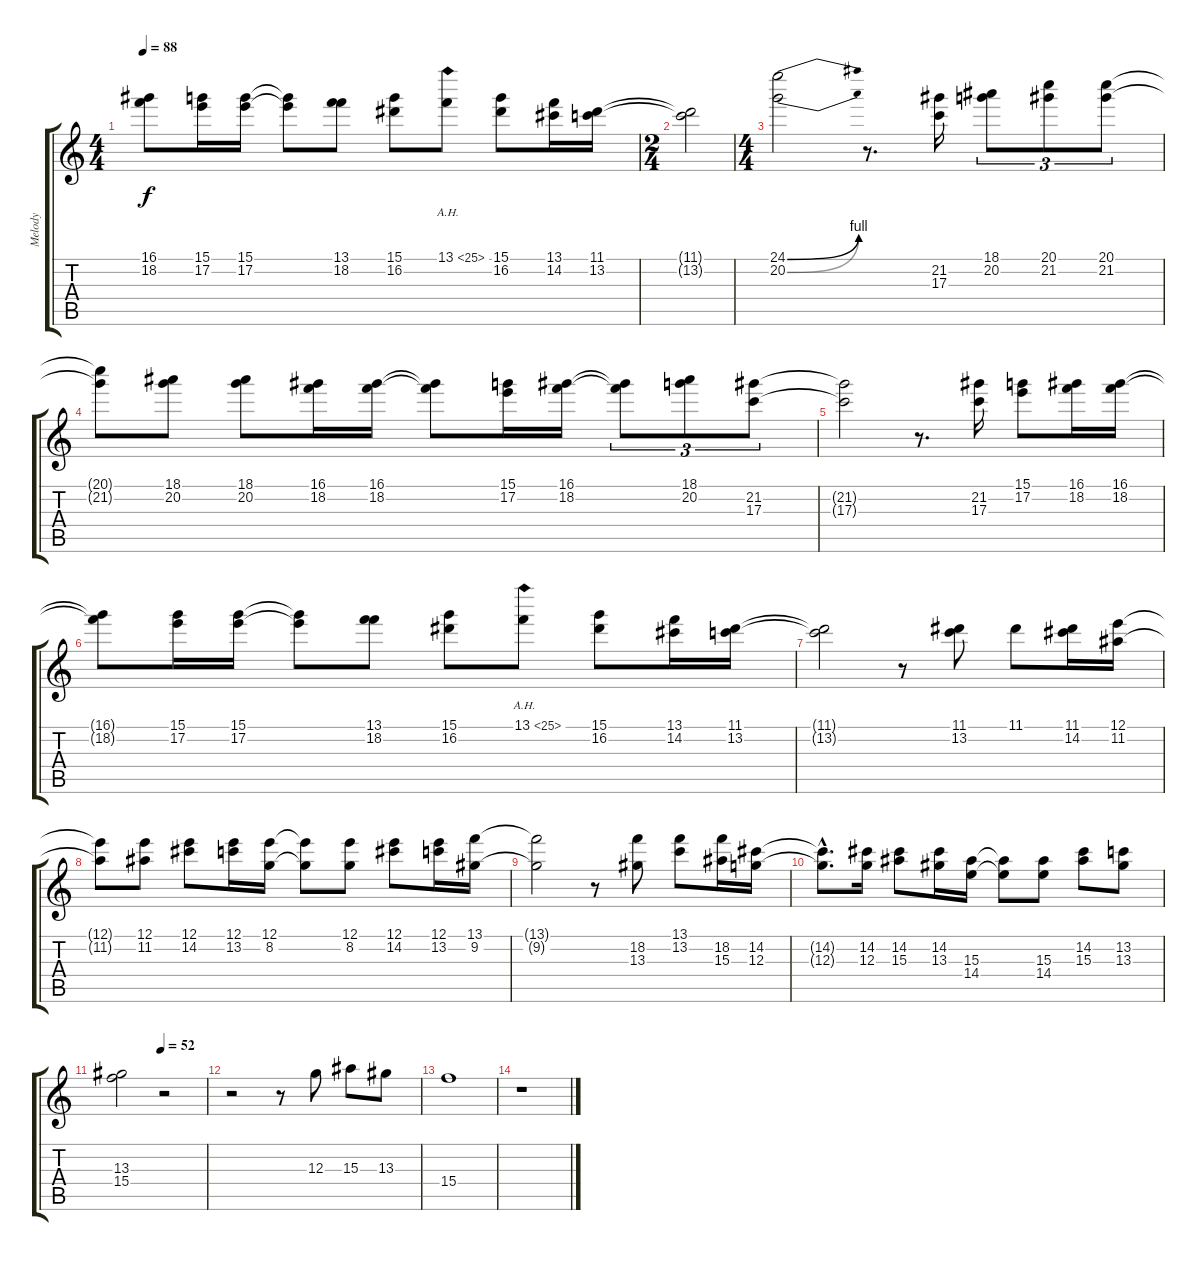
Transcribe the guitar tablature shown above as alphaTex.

\track ("Melody" "Melody") {instrument overdrivenguitar}
\staff {score tabs}
\tuning (E4 B3 G3 D3 A2 E2) {hide}
\ts (4 4)
\tempo 88
\clef g2
\ks c
(16.1{t} 18.2{t}).8{dy f} (15.1 17.2).16 (15.1 17.2).16 (15.1{t} 17.2{t}).8 (13.1 18.2).8 (15.1 16.2).8 13.1{ah 12}.8 (15.1 16.2).8 (13.1 14.2).16 (11.1 13.2).16 |
\ts (2 4)
(11.1{t} 13.2{t}).2 |
\ts (4 4)
(24.1{be (bend 0 0 60 4)} 20.2{be (bend 0 0 60 4)}).2 r.8{d} (21.2 17.3).16 (18.1 20.2).8{tu (3 2)} (20.1 21.2).8{tu (3 2)} (20.1 21.2).8{tu (3 2)} |
(20.1{t} 21.2{t}).8 (18.1 20.2).8 (18.1 20.2).8 (16.1 18.2).16 (16.1 18.2).16 (16.1{t} 18.2{t}).8 (15.1 17.2).16 (16.1 18.2).16 (16.1{t} 18.2{t}).8{tu (3 2)} (18.1 20.2).8{tu (3 2)} (21.2 17.3).8{tu (3 2)} |
(21.2{t} 17.3{t}).2 r.8{d} (21.2 17.3).16 (15.1 17.2).8 (16.1 18.2).16 (16.1 18.2).16 |
(16.1{t} 18.2{t}).8 (15.1 17.2).16 (15.1 17.2).16 (15.1{t} 17.2{t}).8 (13.1 18.2).8 (15.1 16.2).8 13.1{ah 12}.8 (15.1 16.2).8 (13.1 14.2).16 (11.1 13.2).16 |
(11.1{t} 13.2{t}).2 r.8 (11.1 13.2).8 11.1.8 (11.1 14.2).16 (12.1 11.2).16 |
(12.1{t} 11.2{t}).8 (12.1 11.2).8 (12.1 14.2).8 (12.1 13.2).16 (12.1 8.2).16 (12.1{t} 8.2{t}).8 (12.1 8.2).8 (12.1 14.2).8 (12.1 13.2).16 (13.1 9.2).16 |
(13.1{t} 9.2{t}).2 r.8 (18.2 13.3).8 (13.1 13.2).8 (18.2 15.3).16 (14.2 12.3).16 |
(14.2{hac t} 12.3{hac t}).8{d} (14.2 12.3).16 (14.2 15.3).8 (14.2 13.3).16 (15.3 14.4).16 (15.3{t} 14.4{t}).8 (15.3 14.4).8 (14.2 15.3).8 (13.2 13.3).8 |
\tempo (52 0.5)
(13.3 15.4).2 r.2 |
r.2 r.8 12.3.8 15.3.8 13.3.8 |
15.4.1 |
r.1
